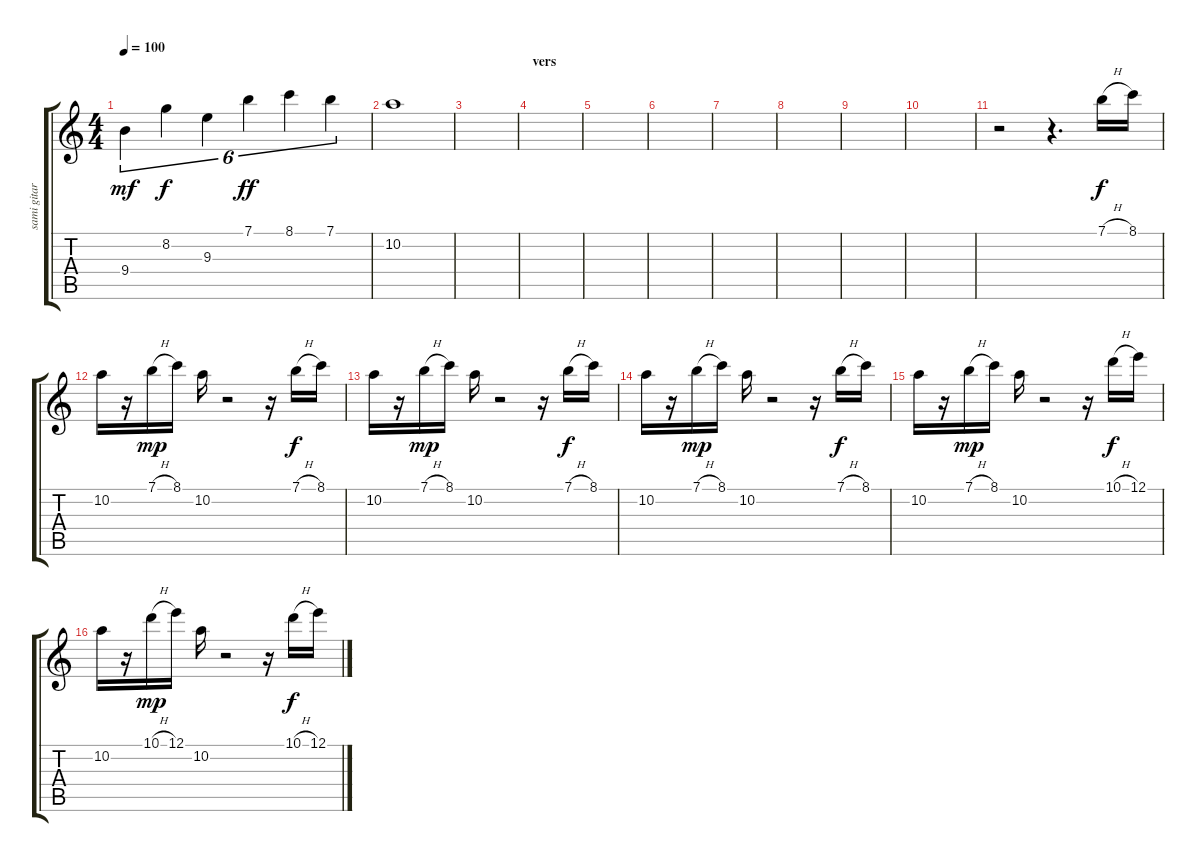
\track ("sami gitarr" "sami gitar") {instrument overdrivenguitar}
\staff {score tabs}
\tuning (E4 B3 G3 D3 A2 E2) {hide}
\ts (4 4)
\tempo 100
\clef g2
\ks c
9.4.4{tu (6 4) dy mf} 8.2.4{tu (6 4) dy f} 9.3.4{tu (6 4)} 7.1.4{tu (6 4) dy ff} 8.1.4{tu (6 4)} 7.1.4{tu (6 4)} |
10.2.1{volume 0} |
|
\section ("" "vers")
|
|
|
|
|
|
|
r.2{volume 9 instrument electricguitarmuted} r.4{d} 7.1{h}.16{dy f} 8.1.16 |
10.2.16 r.16 7.1{h}.16{dy mp} 8.1.16 10.2.16 r.2 r.16 7.1{h}.16{dy f} 8.1.16 |
10.2.16 r.16 7.1{h}.16{dy mp} 8.1.16 10.2.16 r.2 r.16 7.1{h}.16{dy f} 8.1.16 |
10.2.16 r.16 7.1{h}.16{dy mp} 8.1.16 10.2.16 r.2 r.16 7.1{h}.16{dy f} 8.1.16 |
10.2.16 r.16 7.1{h}.16{dy mp} 8.1.16 10.2.16 r.2 r.16 10.1{h}.16{dy f} 12.1.16 |
10.2.16 r.16 10.1{h}.16{dy mp} 12.1.16 10.2.16 r.2 r.16 10.1{h}.16{dy f} 12.1.16
